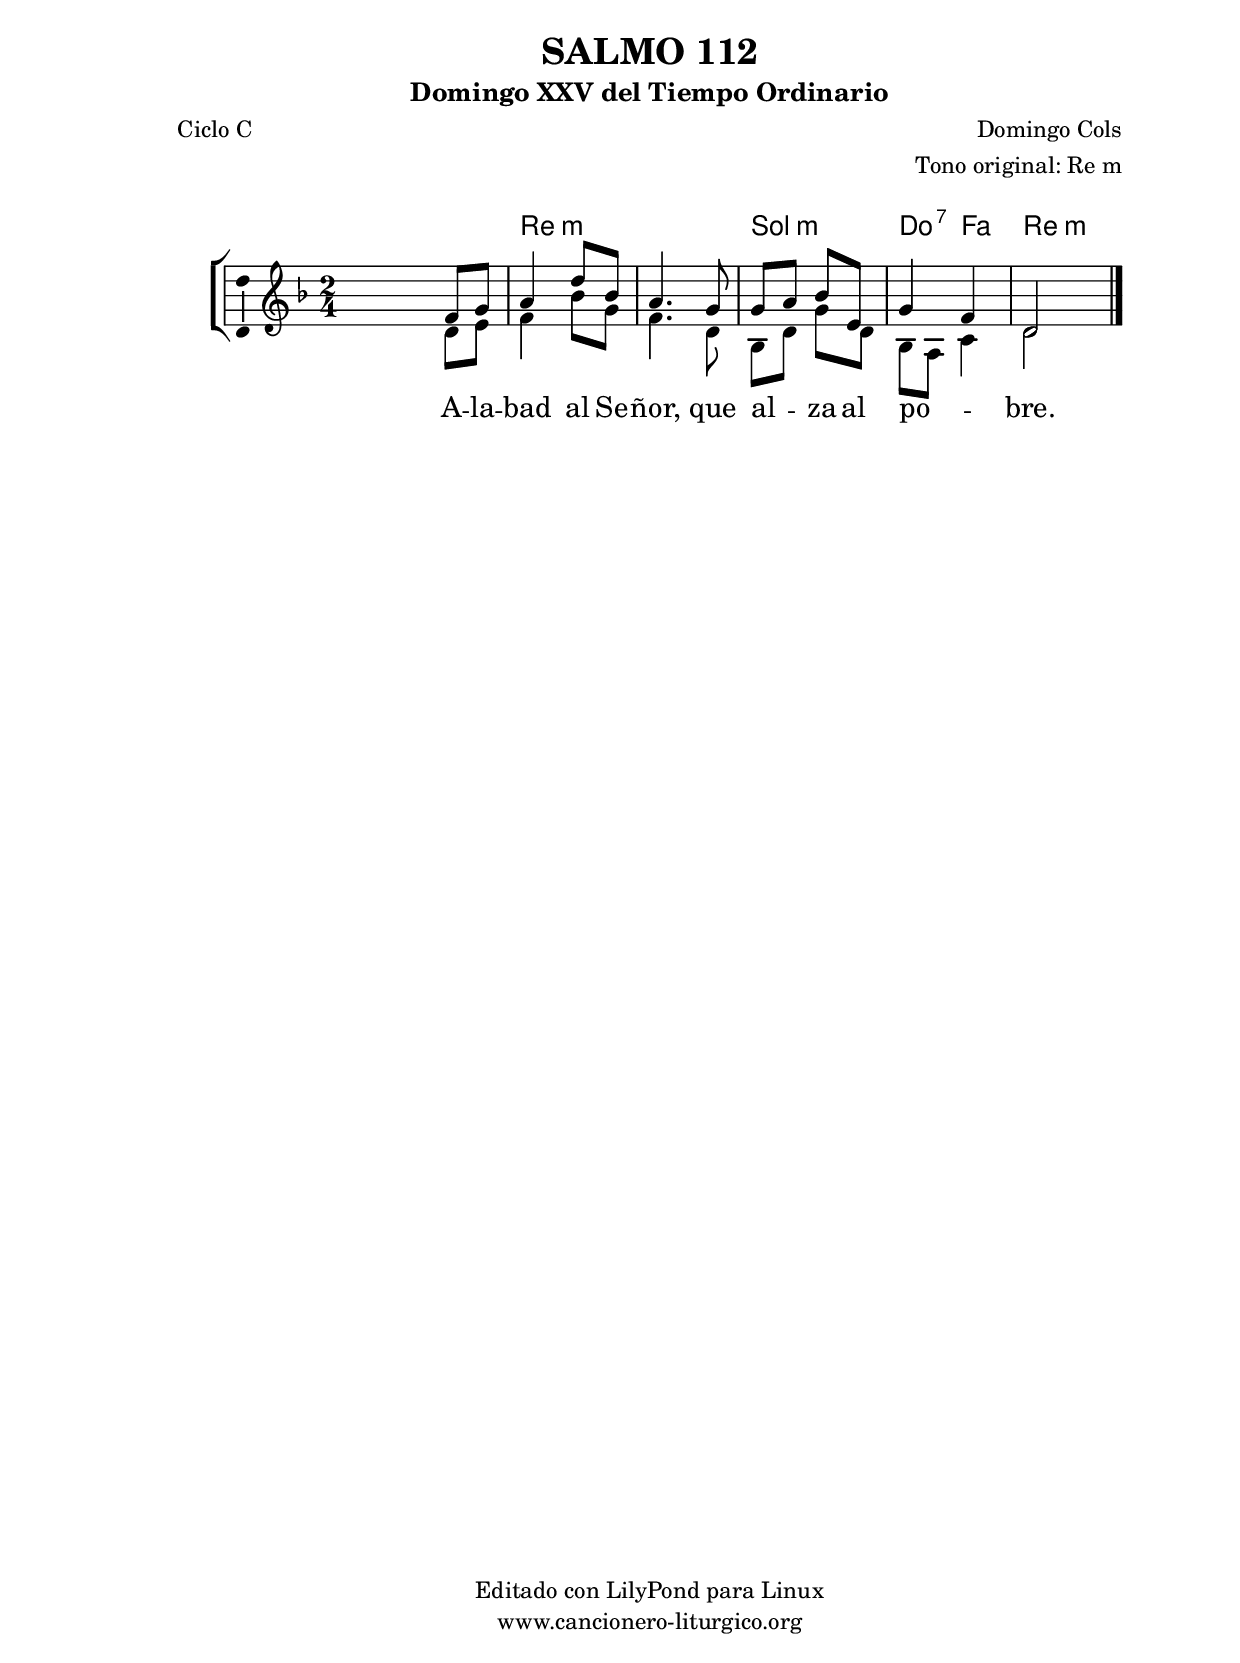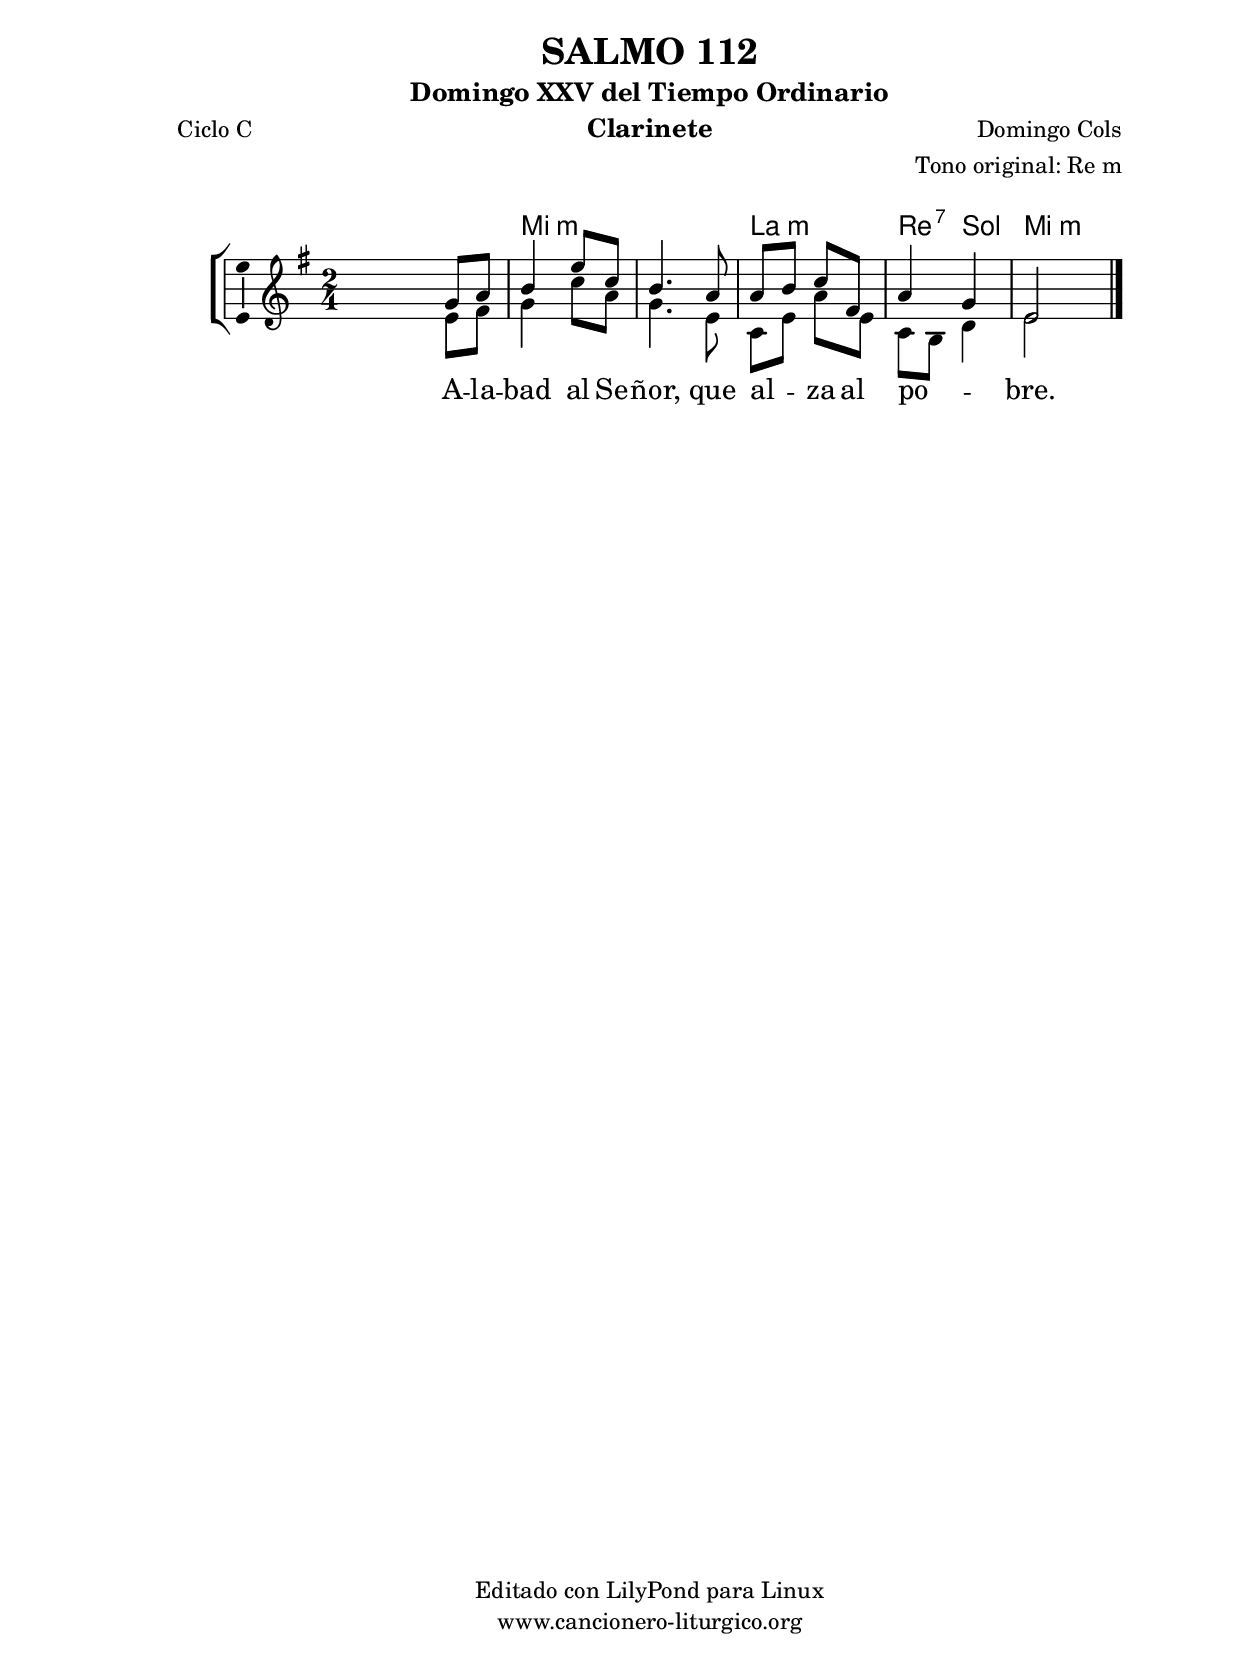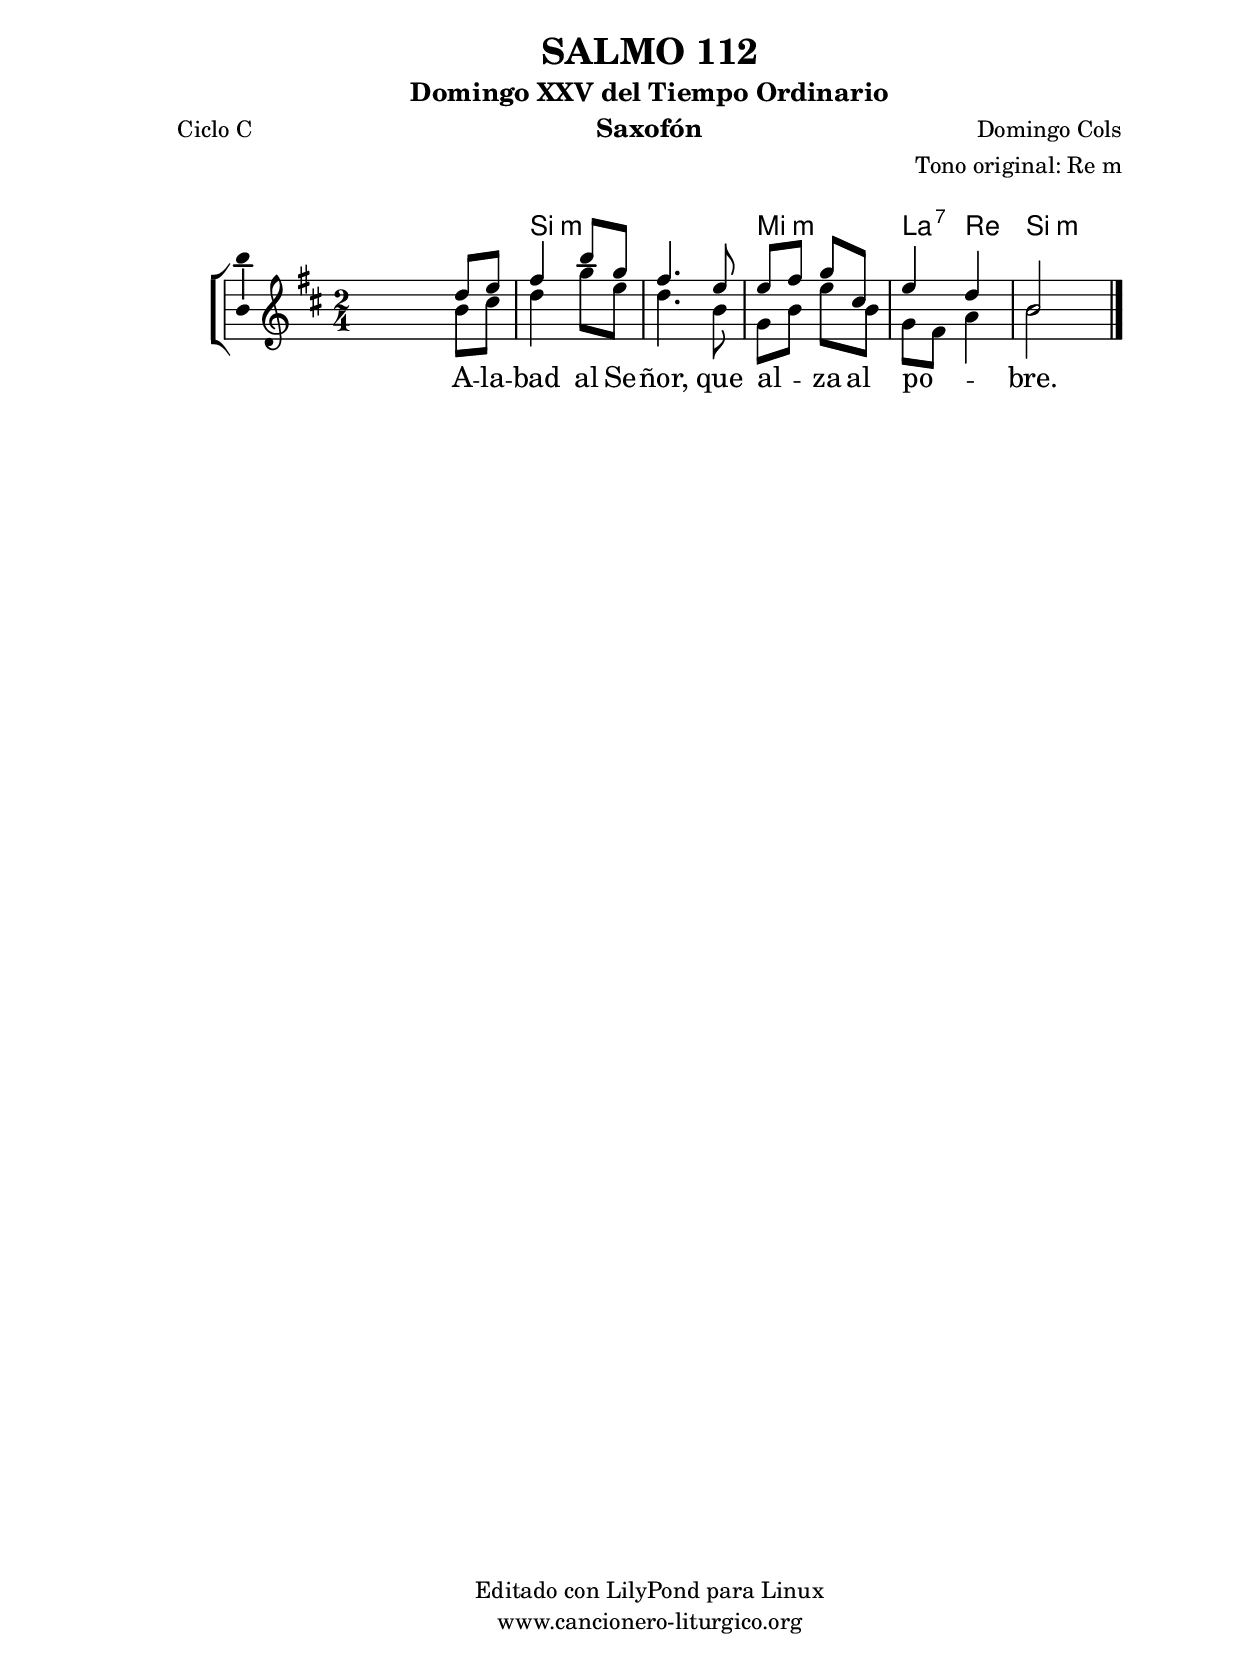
%
%para convertir .midi en .wav:
%timidity filename.midi -Ow -o finename.wav
%
%
%Para convertir de .wav a .mp3:
%lame -h -m j filename.wav
%
%
%para escuchar el midi:
%timidity nombrefichero.midi
%


%versión de lilypond para la que se ha escrito esta partitura:
\version "2.16.0"

	%Tamaño papel
	#(set-default-paper-size "a4")
	%Tamaño partitura
	#(set-global-staff-size 20)
	%No responde al pulsar sobre una nota
	#(ly:set-option 'point-and-click #f)

%parámetros del encabezamiento:
\header {
	title = "SALMO 112"
	subtitle = "Domingo XXV del Tiempo Ordinario"
	composer = "Domingo Cols"
	poet = "Ciclo C"
	meter = ""
	arranger = "Tono original: Re m"
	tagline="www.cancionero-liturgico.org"
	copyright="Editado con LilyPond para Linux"
	}

%parámetros asociados al papel:
\paper  {
	oddHeaderMarkup = \markup {\fill-line { \on-the-fly #not-first-page \fromproperty #'header:title \on-the-fly #not-first-page \fromproperty #'header:composer }}
	evenHeaderMarkup = \markup {\fill-line { \fromproperty #'header:composer \fromproperty #'header:title }}
	#(set-paper-size "a4")
	print-page-number = ##f
	first-page-number = 1
	print-first-page-number = ##f
%	head-separation = 3.0 \cm
	top-margin = 2.0 \cm
	bottom-margin = 0.5\cm
%%%	bottom-margin = -1.0\cm
	left-margin = 3.0 \cm
	line-width = 16.0 \cm 
	indent = 8\mm
	interscoreline = 2.\mm
	between-system-space = 15\mm
%	para que las partituras no llenen la hoja:
	ragged-bottom = ##t
%	idem para la última hoja:
	ragged-last-bottom = ##f
%	para que las partituras llenen el ancho del papel:
	ragged-last = ##f
	after-title-space = 2.5 \cm
%page-count=1
%system-count=8

	%Flexible Vertical Spacing
%	markup-markup-spacing =
%	#'((basic-distance . 15) (minimum-distance . 15) (padding . 3))
	markup-system-spacing =
	#'((basic-distance . 15) (minimum-distance . 15) (padding . 3))
	system-system-spacing =
	#'((basic-distance . 15) (minimum-distance . 15) (padding . 3))
	score-system-spacing =
	#'((basic-distance . 15) (minimum-distance . 15) (padding . 5))
%	top-system-spacing = % header
%	#'((basic-distance . 8) (minimum-distance . 0) (padding . 3))
%	top-markup-spacing =
%	#'((basic-distance . 20) (minimum-distance . 20) (padding . 3))
	last-bottom-spacing = % footer
	#'((basic-distance . 5) (minimum-distance . 5) (padding . 3))
%	score-markup-spacing =
%	#'((basic-distance . 16) (minimum-distance . 13) (padding . 3))

	}


%parámetros que afectan a toda la partitura:
global =  {
	%clave de sol (G):
	\clef G
	%armadura:
%	\transpose e f
	\key d \minor
	\tempo 4=100
	\set Score.tempoHideNote = ##t
	}


acordes = {
	\italianChords
	\chordmode {
%	\transpose e f
{

s2
d2:m d:m g:m c4:7 f d:m

	}
	}
}

melodia = 
%	\transpose e f
{
	\relative c'{

\time 2/4

<<
{
\voiceOne
\stemUp

s4 f8 g
a4 d8 bes
a4. g8
g8 a bes e,
g4 f
d2
}

\new Voice {
\voiceTwo
\stemDown

s4 d8 e
f4 bes8 g
f4. d8
bes8 d g d
bes8 a c4
d2
}
>>

	\bar "|."
	}
	}


texto = \lyricmode {
A -- la -- bad al Se -- ñor,
que al -- _ za al po -- _ bre.
	}


acordesStaff = \context ChordNames = acordesStaff <<
	\set chordChanges = ##t
	\acordes
	>>


vozStaff = \context Voice = vozStaff
\with {\consists "Ambitus_engraver"}
<<
%	\set Staff.instrumentName = ""
%	\set Staff.shortInstrumentName = ""
%	\set Staff.midiInstrument = #"clarinet"
%	\set Staff.midiInstrument = #"cello"
%	\set Staff.midiInstrument = #"flute"
	\set Staff.midiInstrument = #"electric guitar (jazz)"
%	\set Staff.midiInstrument = #"english horn"
%	\set Staff.midiInstrument = #"violin"
%	\set Staff.midiInstrument = #"glockenspiel"
	\set Staff.midiMinimumVolume = #0.7
	\set Staff.midiMaximumVolume = #0.9
	\global
	\melodia
	>>


textoStaff = \context Lyrics = textoStaff <<
	\lyricsto vozStaff \texto
	>>

\book {
	\score {
		\context ChoirStaff {
			\override StaffGroup.SystemStartBracket #'collapse-height = #1
			\override Score.SystemStartBar #'collapse-height = #1
			<<
			\acordesStaff
			\vozStaff
			\textoStaff
			>>
			}
		\layout {
	    		\context {
				\Lyrics
				\override LyricText #'font-size = #2
				}
	   		 \context {
				\Score
				%fontSize = #3
				\override StaffSymbol #'staff-space = #(magstep +3)
				%\override Beam #'thickness = #0.55
				%\override SpacingSpanner #'spacing-increment = #1.0
				%\override Slur #'height-limit = #1.5
				}
			}
		}
	\score {
		\unfoldRepeats
		\context ChoirStaff {
			<<
			\acordesStaff
			\vozStaff
			>>
			}
		\midi {
	  		\context {
	  			\Score
				tempoWholesPerMinute = #(ly:make-moment 70 4)
				}
			}
		}
	}

%Partitura para clarinete
#(define output-suffix "C")
\book {
	\header{
		instrument = "Clarinete"
		}
	\score {
		\context ChoirStaff {
			\override StaffGroup.SystemStartBracket #'collapse-height = #1
			\override Score.SystemStartBar #'collapse-height = #1
\transpose c d
			<<
			\acordesStaff
			\vozStaff
			\textoStaff
			>>
			}
		\layout {
	    		\context {
				\Lyrics
				\override LyricText #'font-size = #2
				}
	   		 \context {
				\Score
				%fontSize = #3
				\override StaffSymbol #'staff-space = #(magstep +3)
				%\override Beam #'thickness = #0.55
				%\override SpacingSpanner #'spacing-increment = #1.0
				%\override Slur #'height-limit = #1.5
				}
			}
		}
	}

%Partitura para saxofón
#(define output-suffix "S")
\book {
	\header{
		instrument = "Saxofón"
		}
	\score {
		\context ChoirStaff {
			\override StaffGroup.SystemStartBracket #'collapse-height = #1
			\override Score.SystemStartBar #'collapse-height = #1
\transpose c a
			<<
			\acordesStaff
			\vozStaff
			\textoStaff
			>>
			}
		\layout {
	    		\context {
				\Lyrics
				\override LyricText #'font-size = #2
				}
	   		 \context {
				\Score
				%fontSize = #3
				\override StaffSymbol #'staff-space = #(magstep +3)
				%\override Beam #'thickness = #0.55
				%\override SpacingSpanner #'spacing-increment = #1.0
				%\override Slur #'height-limit = #1.5
				}
			}
		}
	}

